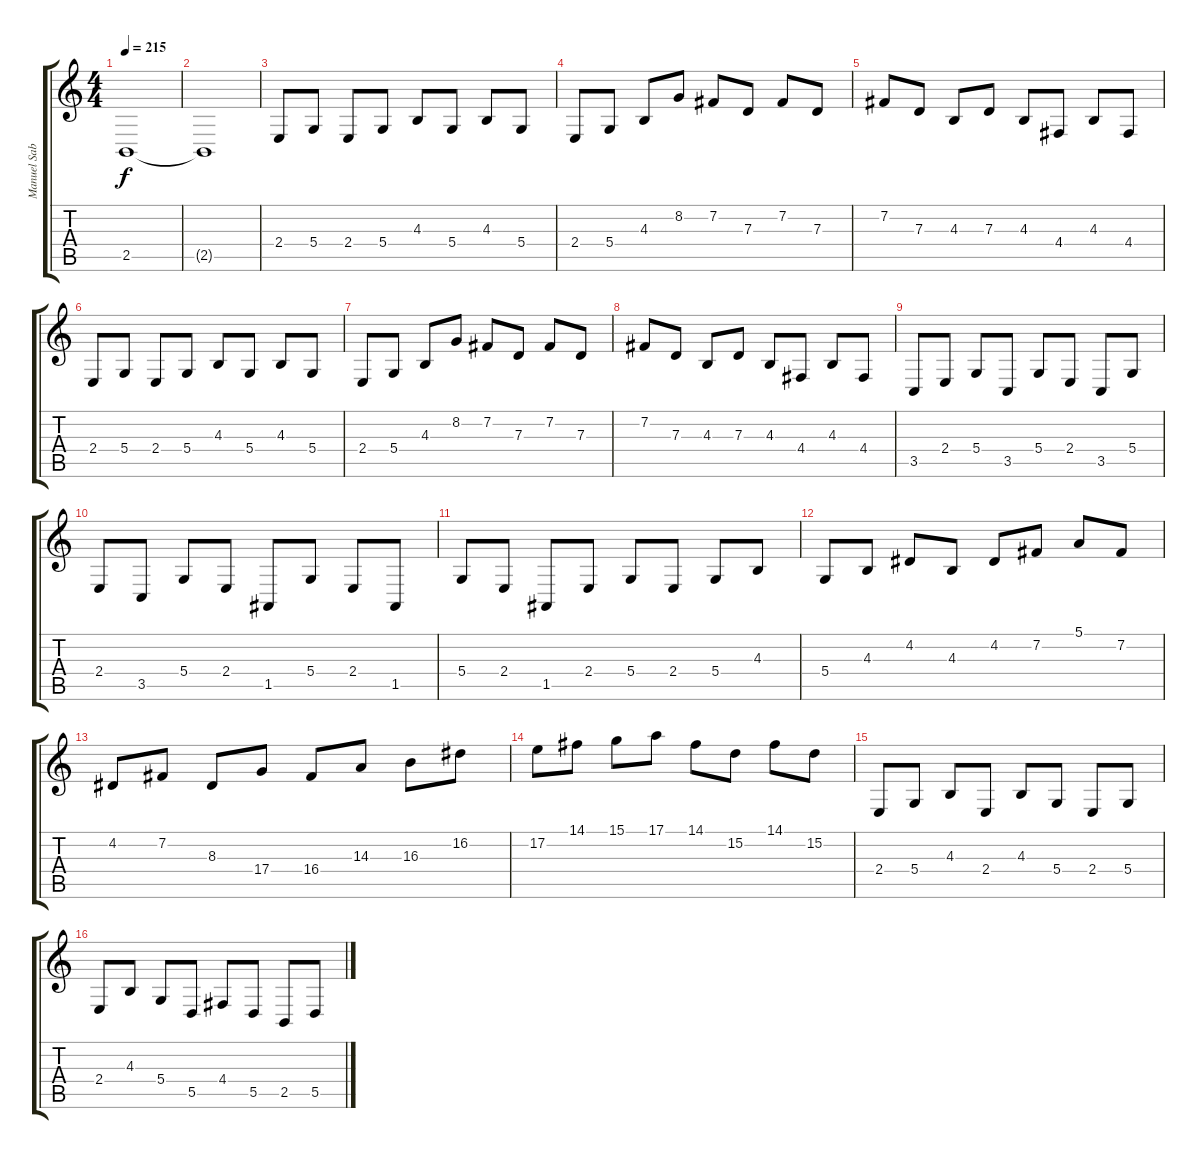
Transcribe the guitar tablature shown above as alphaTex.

\track ("Manuel Sabogal Keyboards" "Manuel Sab") {instrument synthstrings1}
\staff {score tabs}
\tuning (E4 B3 G3 D3 A2 E2) {hide}
\ts (4 4)
\tempo 215
\clef g2
\ks c
2.5{t}.1{dy f} |
2.5{t}.1 |
2.4.8{volume 11 instrument electricgrandpiano} 5.4.8 2.4.8 5.4.8 4.3.8 5.4.8 4.3.8 5.4.8 |
2.4.8 5.4.8 4.3.8 8.2.8 7.2.8 7.3.8 7.2.8 7.3.8 |
7.2.8 7.3.8 4.3.8 7.3.8 4.3.8 4.4.8 4.3.8 4.4.8 |
2.4.8 5.4.8 2.4.8 5.4.8 4.3.8 5.4.8 4.3.8 5.4.8 |
2.4.8 5.4.8 4.3.8 8.2.8 7.2.8 7.3.8 7.2.8 7.3.8 |
7.2.8 7.3.8 4.3.8 7.3.8 4.3.8 4.4.8 4.3.8 4.4.8 |
3.5.8 2.4.8 5.4.8 3.5.8 5.4.8 2.4.8 3.5.8 5.4.8 |
2.4.8 3.5.8 5.4.8 2.4.8 1.5.8 5.4.8 2.4.8 1.5.8 |
5.4.8 2.4.8 1.5.8 2.4.8 5.4.8 2.4.8 5.4.8 4.3.8 |
5.4.8 4.3.8 4.2.8 4.3.8 4.2.8 7.2.8 5.1.8 7.2.8 |
4.2.8 7.2.8 8.3.8 17.4.8 16.4.8 14.3.8 16.3.8 16.2.8 |
17.2.8 14.1.8 15.1.8 17.1.8 14.1.8 15.2.8 14.1.8 15.2.8 |
2.4.8 5.4.8 4.3.8 2.4.8 4.3.8 5.4.8 2.4.8 5.4.8 |
2.4.8 4.3.8 5.4.8 5.5.8 4.4.8 5.5.8 2.5.8 5.5.8
